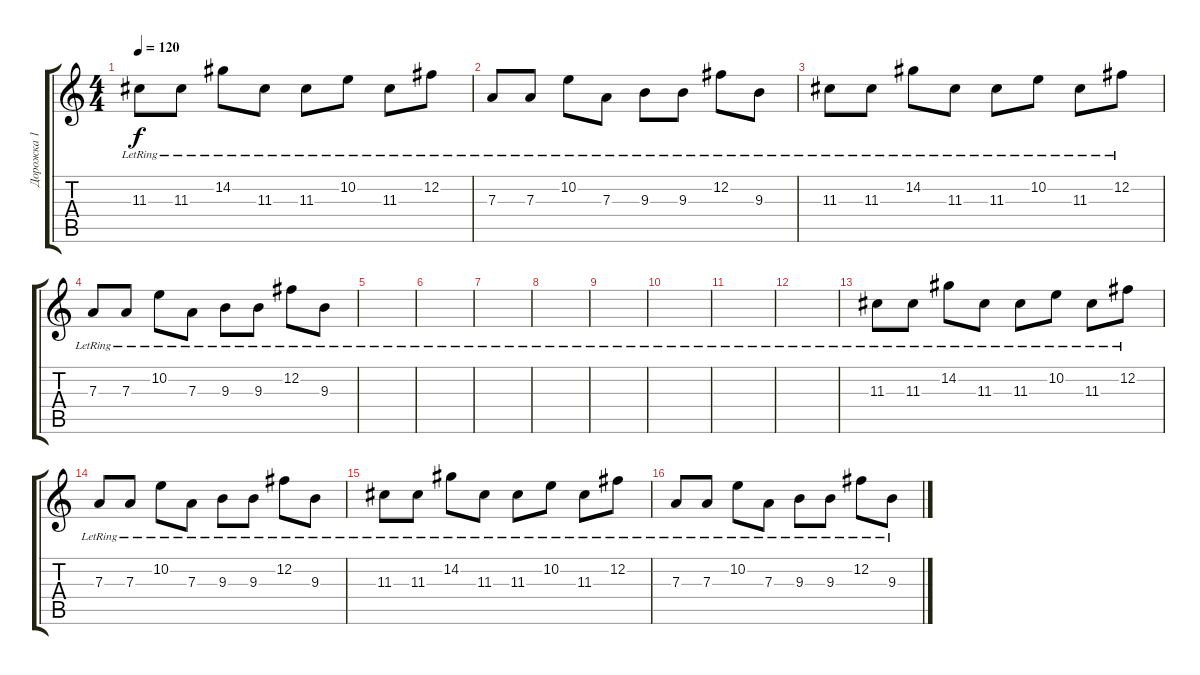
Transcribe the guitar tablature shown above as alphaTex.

\track ("Дорожка 1" "Дорожка 1") {instrument electricguitarclean}
\staff {score tabs}
\tuning (B3 Gb3 D3 A2 E2 B1) {hide}
\ts (4 4)
\tempo 120
\clef g2
\ks c
11.3{lr}.8{dy f} 11.3{lr}.8 14.2{lr}.8 11.3{lr}.8 11.3{lr}.8 10.2{lr}.8 11.3{lr}.8 12.2{lr}.8 |
7.3{lr}.8 7.3{lr}.8 10.2{lr}.8 7.3{lr}.8 9.3{lr}.8 9.3{lr}.8 12.2{lr}.8 9.3{lr}.8 |
11.3{lr}.8 11.3{lr}.8 14.2{lr}.8 11.3{lr}.8 11.3{lr}.8 10.2{lr}.8 11.3{lr}.8 12.2{lr}.8 |
7.3{lr}.8 7.3{lr}.8 10.2{lr}.8 7.3{lr}.8 9.3{lr}.8 9.3{lr}.8 12.2{lr}.8 9.3{lr}.8 |
|
|
|
|
|
|
|
|
11.3{lr}.8{instrument electricguitarclean} 11.3{lr}.8 14.2{lr}.8 11.3{lr}.8 11.3{lr}.8 10.2{lr}.8 11.3{lr}.8 12.2{lr}.8 |
7.3{lr}.8 7.3{lr}.8 10.2{lr}.8 7.3{lr}.8 9.3{lr}.8 9.3{lr}.8 12.2{lr}.8 9.3{lr}.8 |
11.3{lr}.8 11.3{lr}.8 14.2{lr}.8 11.3{lr}.8 11.3{lr}.8 10.2{lr}.8 11.3{lr}.8 12.2{lr}.8 |
7.3{lr}.8 7.3{lr}.8 10.2{lr}.8 7.3{lr}.8 9.3{lr}.8 9.3{lr}.8 12.2{lr}.8 9.3{lr}.8
